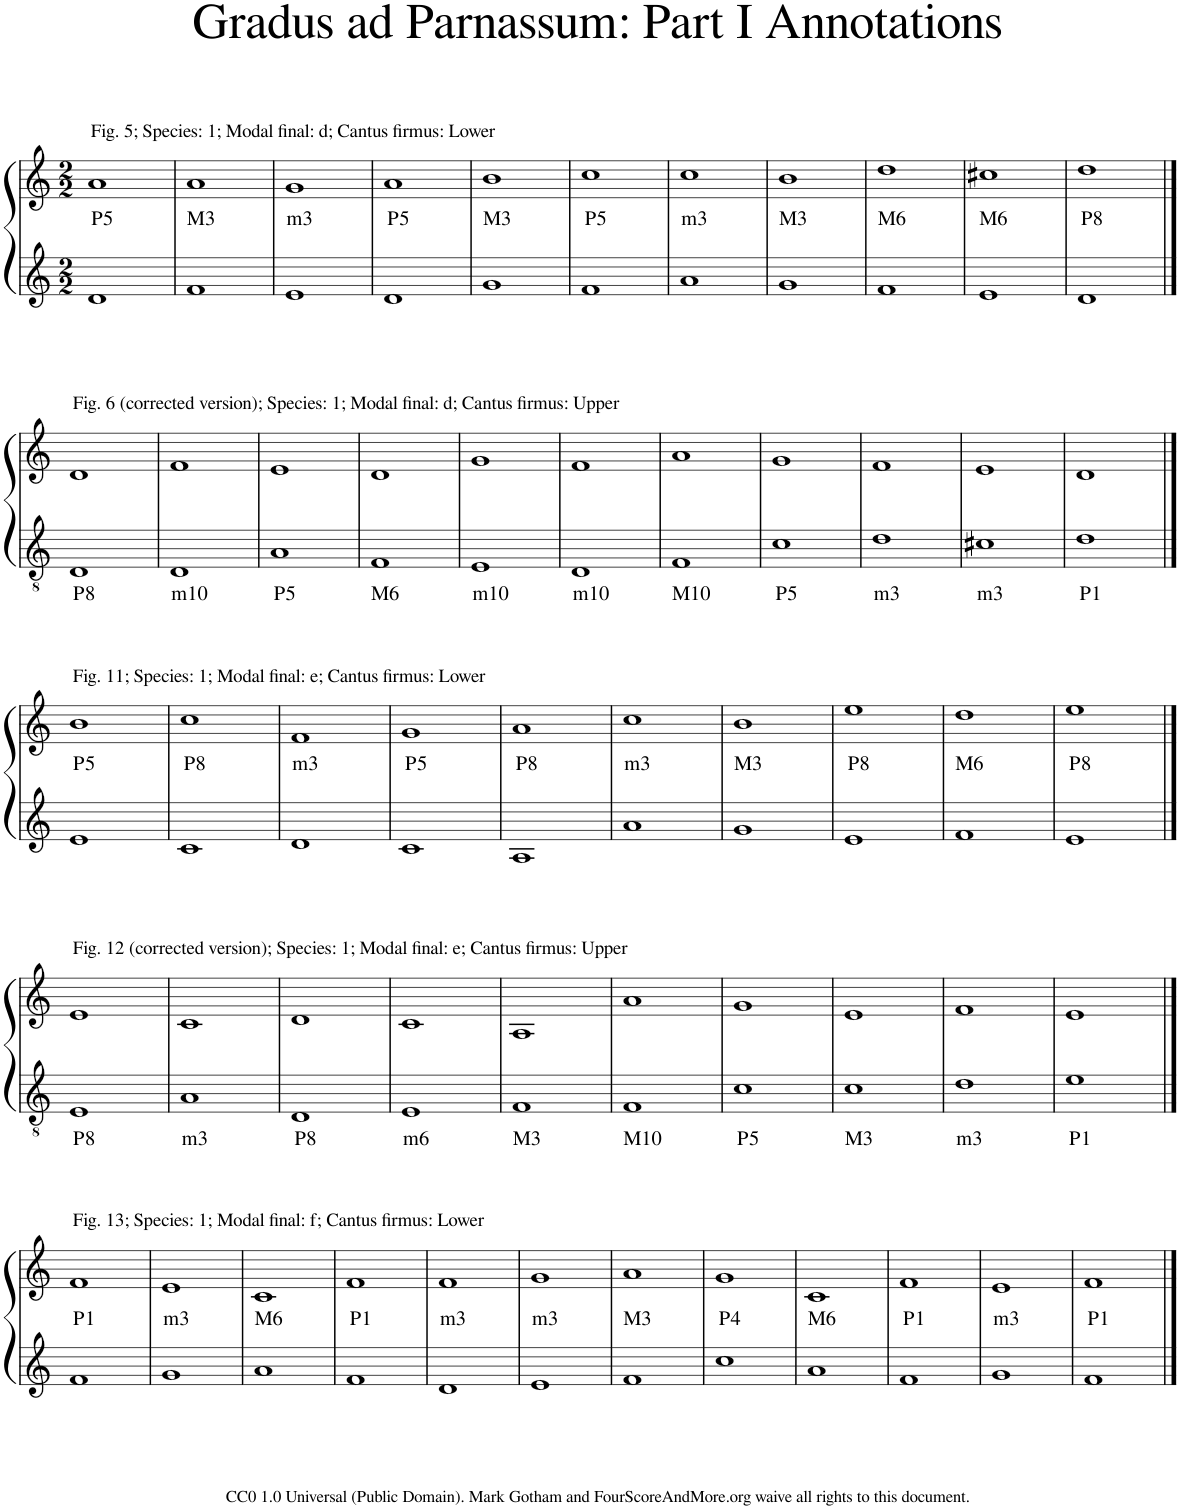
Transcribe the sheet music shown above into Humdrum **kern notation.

**kern	**text	**kern	**text
*part2	*part2	*part1	*part1
*staff2	*staff2	*staff1	*staff1
*I"Piano	*	*I"Piano	*
*I'Pno	*	*I'Pno	*
*clefG2	*	*clefG2	*
*k[]	*	*k[]	*
*M2/2	*	*M2/2	*
=1	=1	=1	=1
!	!	!LO:TX:a:t=Fig. 5; Species&colon; 1; Modal final&colon; d; Cantus firmus&colon; Lower	!
!	!	!	!LO:LY:b
1d	.	1a	P5
=2	=2	=2	=2
!	!	!	!LO:LY:b
1f	.	1a	M3
=3	=3	=3	=3
!	!	!	!LO:LY:b
1e	.	1g	m3
=4	=4	=4	=4
!	!	!	!LO:LY:b
1d	.	1a	P5
=5	=5	=5	=5
!	!	!	!LO:LY:b
1g	.	1b	M3
=6	=6	=6	=6
!	!	!	!LO:LY:b
1f	.	1cc	P5
=7	=7	=7	=7
!	!	!	!LO:LY:b
1a	.	1cc	m3
=8	=8	=8	=8
!	!	!	!LO:LY:b
1g	.	1b	M3
=9	=9	=9	=9
!	!	!	!LO:LY:b
1f	.	1dd	M6
=10	=10	=10	=10
!	!	!	!LO:LY:b
1e	.	1cc#X	M6
=11	=11	=11	=11
!	!	!	!LO:LY:b
1d	.	1dd	P8
!!LO:LB:g=z
==12	==12	==12	==12
*clefGv2	*	*	*
!	!	!LO:TX:a:t=Fig. 6 (corrected version); Species&colon; 1; Modal final&colon; d; Cantus firmus&colon; Upper	!
!	!LO:LY:b	!	!
1D	P8	1d	.
=13	=13	=13	=13
!	!LO:LY:b	!	!
1D	m10	1f	.
=14	=14	=14	=14
!	!LO:LY:b	!	!
1A	P5	1e	.
=15	=15	=15	=15
!	!LO:LY:b	!	!
1F	M6	1d	.
=16	=16	=16	=16
!	!LO:LY:b	!	!
1E	m10	1g	.
=17	=17	=17	=17
!	!LO:LY:b	!	!
1D	m10	1f	.
=18	=18	=18	=18
!	!LO:LY:b	!	!
1F	M10	1a	.
=19	=19	=19	=19
!	!LO:LY:b	!	!
1c	P5	1g	.
=20	=20	=20	=20
!	!LO:LY:b	!	!
1d	m3	1f	.
=21	=21	=21	=21
!	!LO:LY:b	!	!
1c#X	m3	1e	.
=22	=22	=22	=22
!	!LO:LY:b	!	!
1d	P1	1d	.
!!LO:LB:g=z
==23	==23	==23	==23
*clefG2	*	*	*
!	!	!LO:TX:a:t=Fig. 11; Species&colon; 1; Modal final&colon; e; Cantus firmus&colon; Lower	!
!	!	!	!LO:LY:b
1e	.	1b	P5
=24	=24	=24	=24
!	!	!	!LO:LY:b
1c	.	1cc	P8
=25	=25	=25	=25
!	!	!	!LO:LY:b
1d	.	1f	m3
=26	=26	=26	=26
!	!	!	!LO:LY:b
1c	.	1g	P5
=27	=27	=27	=27
!	!	!	!LO:LY:b
1A	.	1a	P8
=28	=28	=28	=28
!	!	!	!LO:LY:b
1a	.	1cc	m3
=29	=29	=29	=29
!	!	!	!LO:LY:b
1g	.	1b	M3
=30	=30	=30	=30
!	!	!	!LO:LY:b
1e	.	1ee	P8
=31	=31	=31	=31
!	!	!	!LO:LY:b
1f	.	1dd	M6
=32	=32	=32	=32
!	!	!	!LO:LY:b
1e	.	1ee	P8
!!LO:LB:g=z
==33	==33	==33	==33
*clefGv2	*	*	*
!	!	!LO:TX:a:t=Fig. 12 (corrected version); Species&colon; 1; Modal final&colon; e; Cantus firmus&colon; Upper	!
!	!LO:LY:b	!	!
1E	P8	1e	.
=34	=34	=34	=34
!	!LO:LY:b	!	!
1A	m3	1c	.
=35	=35	=35	=35
!	!LO:LY:b	!	!
1D	P8	1d	.
=36	=36	=36	=36
!	!LO:LY:b	!	!
1E	m6	1c	.
=37	=37	=37	=37
!	!LO:LY:b	!	!
1F	M3	1A	.
=38	=38	=38	=38
!	!LO:LY:b	!	!
1F	M10	1a	.
=39	=39	=39	=39
!	!LO:LY:b	!	!
1c	P5	1g	.
=40	=40	=40	=40
!	!LO:LY:b	!	!
1c	M3	1e	.
=41	=41	=41	=41
!	!LO:LY:b	!	!
1d	m3	1f	.
=42	=42	=42	=42
!	!LO:LY:b	!	!
1e	P1	1e	.
!!LO:LB:g=z
==43	==43	==43	==43
*clefG2	*	*	*
!	!	!LO:TX:a:t=Fig. 13; Species&colon; 1; Modal final&colon; f; Cantus firmus&colon; Lower	!
!	!	!	!LO:LY:b
1f	.	1f	P1
=44	=44	=44	=44
!	!	!	!LO:LY:b
1g	.	1e	m3
=45	=45	=45	=45
!	!	!	!LO:LY:b
1a	.	1c	M6
=46	=46	=46	=46
!	!	!	!LO:LY:b
1f	.	1f	P1
=47	=47	=47	=47
!	!	!	!LO:LY:b
1d	.	1f	m3
=48	=48	=48	=48
!	!	!	!LO:LY:b
1e	.	1g	m3
=49	=49	=49	=49
!	!	!	!LO:LY:b
1f	.	1a	M3
=50	=50	=50	=50
!	!	!	!LO:LY:b
1cc	.	1g	P4
=51	=51	=51	=51
!	!	!	!LO:LY:b
1a	.	1c	M6
=52	=52	=52	=52
!	!	!	!LO:LY:b
1f	.	1f	P1
=53	=53	=53	=53
!	!	!	!LO:LY:b
1g	.	1e	m3
=54	=54	=54	=54
!	!	!	!LO:LY:b
1f	.	1f	P1
==	==	==	==
*-	*-	*-	*-
